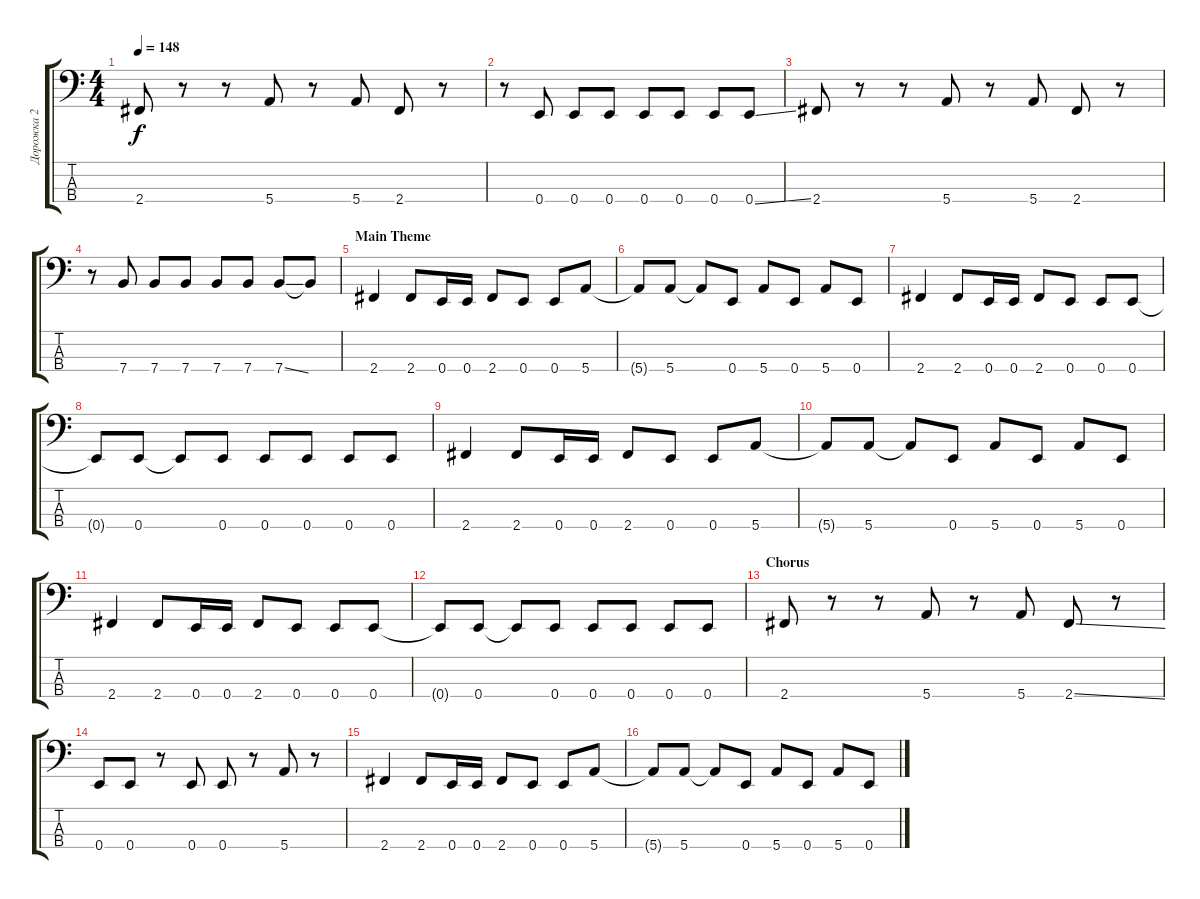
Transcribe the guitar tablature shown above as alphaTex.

\track ("Дорожка 2" "Дорожка 2") {instrument electricbassfinger}
\staff {score tabs}
\tuning (G2 D2 A1 E1) {hide}
\ts (4 4)
\tempo 148
\clef f4
\ks c
2.4.8{dy f} r.8 r.8 5.4.8 r.8 5.4.8 2.4.8 r.8 |
r.8 0.4.8 0.4.8 0.4.8 0.4.8 0.4.8 0.4.8 0.4{ss}.8 |
2.4.8 r.8 r.8 5.4.8 r.8 5.4.8 2.4.8 r.8 |
r.8 7.4.8 7.4.8 7.4.8 7.4.8 7.4.8 7.4{ss}.8 7.4{t}.8 |
\section ("" "Main Theme")
2.4.4 2.4.8 0.4.16 0.4.16 2.4.8 0.4.8 0.4.8 5.4.8 |
5.4{t}.8 5.4.8 5.4{t}.8 0.4.8 5.4.8 0.4.8 5.4.8 0.4.8 |
2.4.4 2.4.8 0.4.16 0.4.16 2.4.8 0.4.8 0.4.8 0.4.8 |
0.4{t}.8 0.4.8 0.4{t}.8 0.4.8 0.4.8 0.4.8 0.4.8 0.4.8 |
2.4.4 2.4.8 0.4.16 0.4.16 2.4.8 0.4.8 0.4.8 5.4.8 |
5.4{t}.8 5.4.8 5.4{t}.8 0.4.8 5.4.8 0.4.8 5.4.8 0.4.8 |
2.4.4 2.4.8 0.4.16 0.4.16 2.4.8 0.4.8 0.4.8 0.4.8 |
0.4{t}.8 0.4.8 0.4{t}.8 0.4.8 0.4.8 0.4.8 0.4.8 0.4.8 |
\section ("" "Chorus")
2.4.8 r.8 r.8 5.4.8 r.8 5.4.8 2.4{ss}.8 r.8 |
0.4.8 0.4.8 r.8 0.4.8 0.4.8 r.8 5.4.8 r.8 |
2.4.4 2.4.8 0.4.16 0.4.16 2.4.8 0.4.8 0.4.8 5.4.8 |
5.4{t}.8 5.4.8 5.4{t}.8 0.4.8 5.4.8 0.4.8 5.4.8 0.4.8
